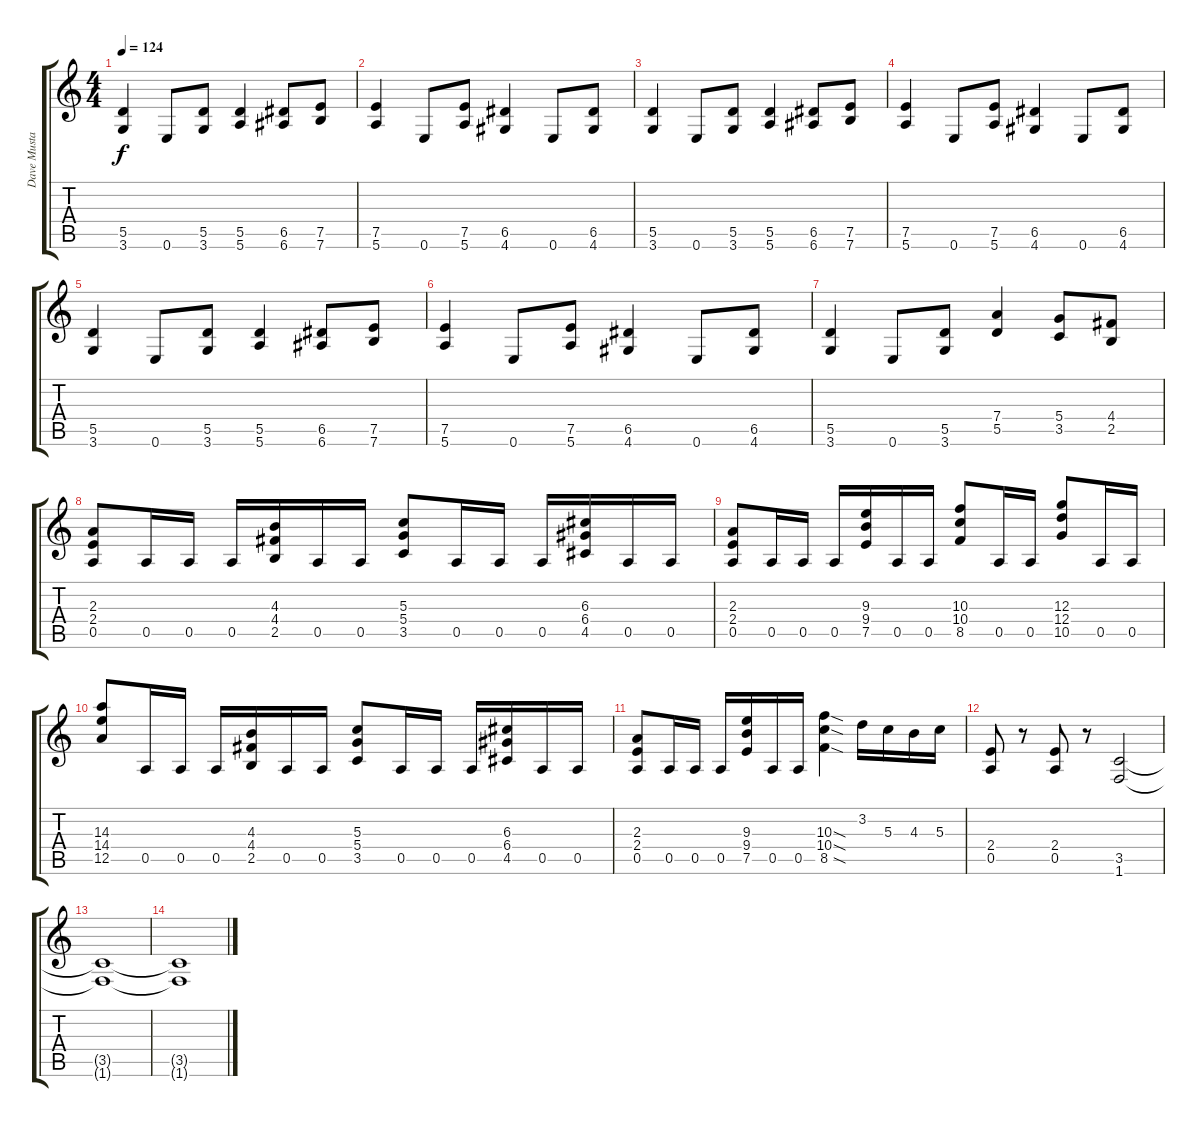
\track ("Dave Mustaine" "Dave Musta") {instrument distortionguitar}
\staff {score tabs}
\tuning (E4 B3 G3 D3 A2 E2) {hide}
\ts (4 4)
\tempo 124
\clef g2
\ks c
(5.5 3.6).4{dy f} 0.6.8 (5.5 3.6).8 (5.5 5.6).4 (6.5 6.6).8 (7.5 7.6).8 |
(7.5 5.6).4 0.6.8 (7.5 5.6).8 (6.5 4.6).4 0.6.8 (6.5 4.6).8 |
(5.5 3.6).4 0.6.8 (5.5 3.6).8 (5.5 5.6).4 (6.5 6.6).8 (7.5 7.6).8 |
(7.5 5.6).4 0.6.8 (7.5 5.6).8 (6.5 4.6).4 0.6.8 (6.5 4.6).8 |
(5.5 3.6).4 0.6.8 (5.5 3.6).8 (5.5 5.6).4 (6.5 6.6).8 (7.5 7.6).8 |
(7.5 5.6).4 0.6.8 (7.5 5.6).8 (6.5 4.6).4 0.6.8 (6.5 4.6).8 |
(5.5 3.6).4 0.6.8 (5.5 3.6).8 (7.4 5.5).4 (5.4 3.5).8 (4.4 2.5).8 |
(2.3 2.4 0.5).8 0.5.16 0.5.16 0.5.16 (4.3 4.4 2.5).16 0.5.16 0.5.16 (5.3 5.4 3.5).8 0.5.16 0.5.16 0.5.16 (6.3 6.4 4.5).16 0.5.16 0.5.16 |
(2.3 2.4 0.5).8 0.5.16 0.5.16 0.5.16 (9.3 9.4 7.5).16 0.5.16 0.5.16 (10.3 10.4 8.5).8 0.5.16 0.5.16 (12.3 12.4 10.5).8 0.5.16 0.5.16 |
(14.3 14.4 12.5).8 0.5.16 0.5.16 0.5.16 (4.3 4.4 2.5).16 0.5.16 0.5.16 (5.3 5.4 3.5).8 0.5.16 0.5.16 0.5.16 (6.3 6.4 4.5).16 0.5.16 0.5.16 |
(2.3 2.4 0.5).8 0.5.16 0.5.16 0.5.16 (9.3 9.4 7.5).16 0.5.16 0.5.16 (10.3{sod} 10.4{sod} 8.5{sod}).4 3.2.16 5.3.16 4.3.16 5.3.16 |
(2.4 0.5).8 r.8 (2.4 0.5).8 r.8 (3.5 1.6).2 |
(3.5{t} 1.6{t}).1{volume 5} |
(3.5{t} 1.6{t}).1
